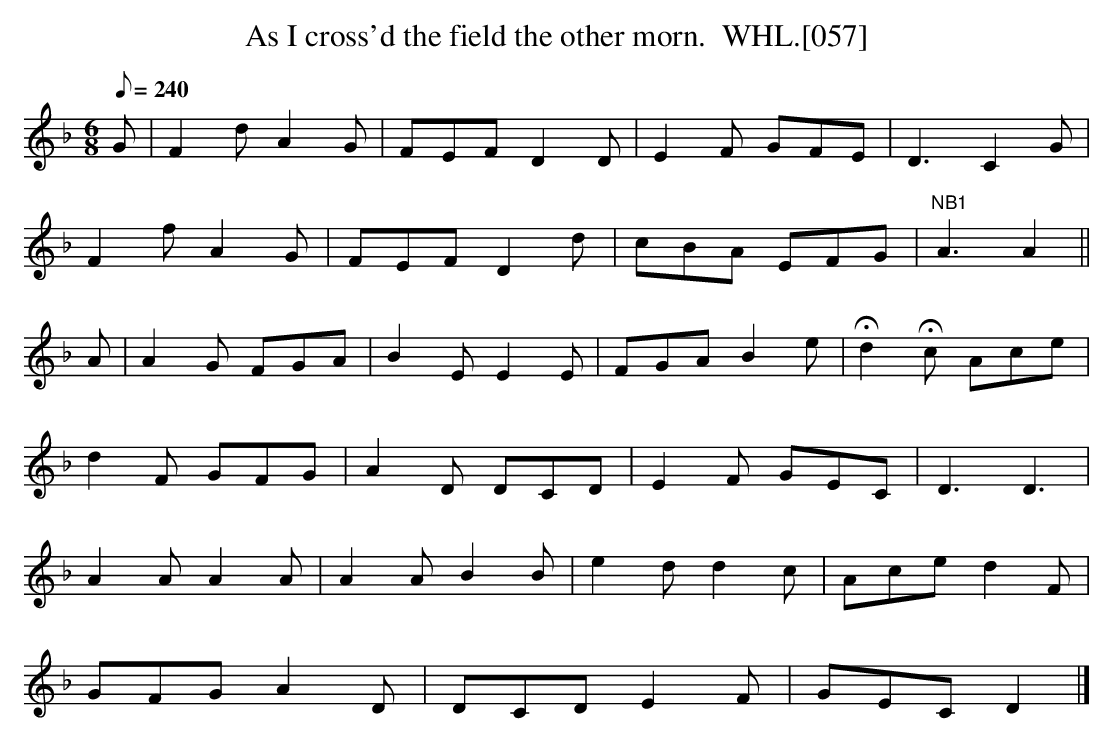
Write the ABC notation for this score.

X:1
T:As I cross'd the field the other morn.  WHL.[057]
M:6/8
L:1/8
Q:1/8=240
K:Dm
G|F2d A2G|FEF D2D|E2F GFE|D3 C2G|
F2f A2G|FEF D2d|cBA EFG|"^NB1"A3A2 ||
A|A2G FGA|B2E E2E|FGA B2e|!fermata!d2!fermata!c Ace|
d2F GFG|A2D DCD|E2F GEC|D3D3|
A2A A2A|A2A B2B|e2d d2c|Ace d2F|
GFG A2D|DCD E2F|GEC D2 |]
